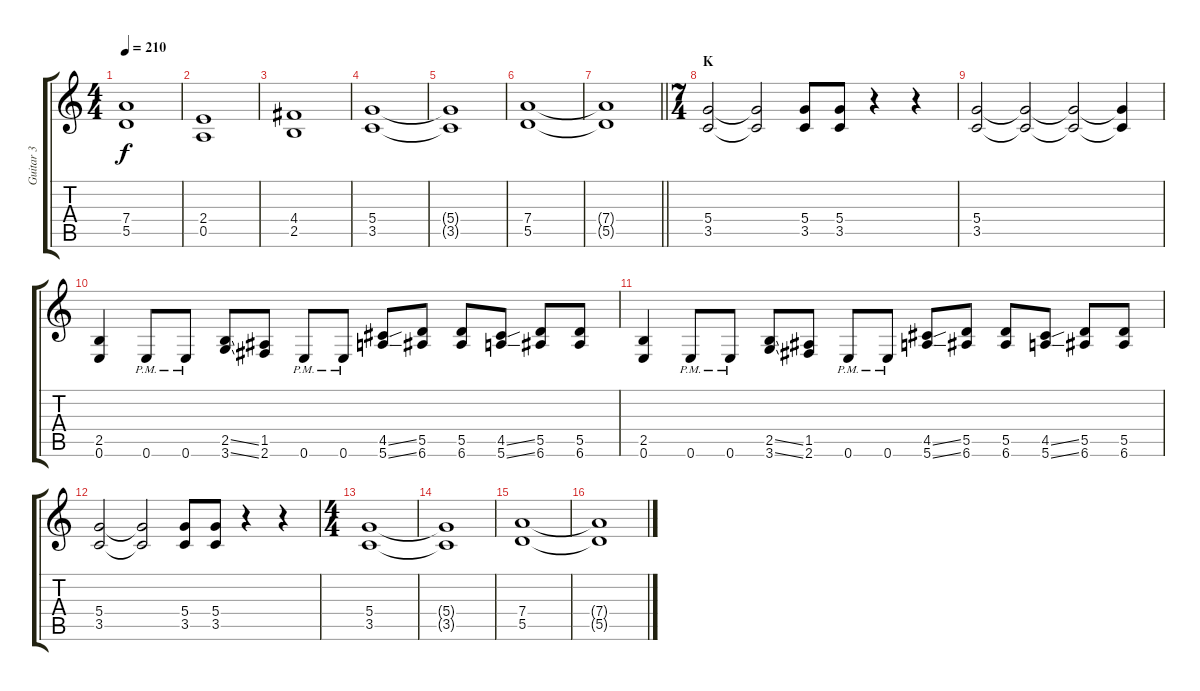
\track ("Guitar 3" "Guitar 3") {instrument distortionguitar}
\staff {score tabs}
\tuning (E4 B3 G3 D3 A2 E2) {hide}
\ts (4 4)
\tempo 210
\clef g2
\ks c
(7.4 5.5).1{dy f} |
(2.4 0.5).1 |
(4.4 2.5).1 |
(5.4 3.5).1 |
(5.4{t} 3.5{t}).1 |
(7.4 5.5).1 |
\barLineRight lightlight
(7.4{t} 5.5{t}).1{instrument overdrivenguitar} |
\ts (7 4)
\section ("" "K")
(5.4 3.5).2 (5.4{t} 3.5{t}).2 (5.4 3.5).8 (5.4 3.5).8 r.4 r.4 |
(5.4 3.5).2 (5.4{t} 3.5{t}).2 (5.4{t} 3.5{t}).2 (5.4{t} 3.5{t}).4 |
(2.5 0.6).4 0.6{pm}.8 0.6{pm}.8 (2.5{ss} 3.6{ss}).8 (1.5 2.6).8 0.6{pm}.8 0.6{pm}.8 (4.5{ss} 5.6{ss}).8 (5.5 6.6).8 (5.5 6.6).8 (4.5{ss} 5.6{ss}).8 (5.5 6.6).8 (5.5 6.6).8 |
(2.5 0.6).4 0.6{pm}.8 0.6{pm}.8 (2.5{ss} 3.6{ss}).8 (1.5 2.6).8 0.6{pm}.8 0.6{pm}.8 (4.5{ss} 5.6{ss}).8 (5.5 6.6).8 (5.5 6.6).8 (4.5{ss} 5.6{ss}).8 (5.5 6.6).8 (5.5 6.6).8 |
(5.4 3.5).2 (5.4{t} 3.5{t}).2 (5.4 3.5).8 (5.4 3.5).8 r.4 r.4 |
\ts (4 4)
(5.4 3.5).1 |
(5.4{t} 3.5{t}).1 |
(7.4 5.5).1 |
(7.4{t} 5.5{t}).1
